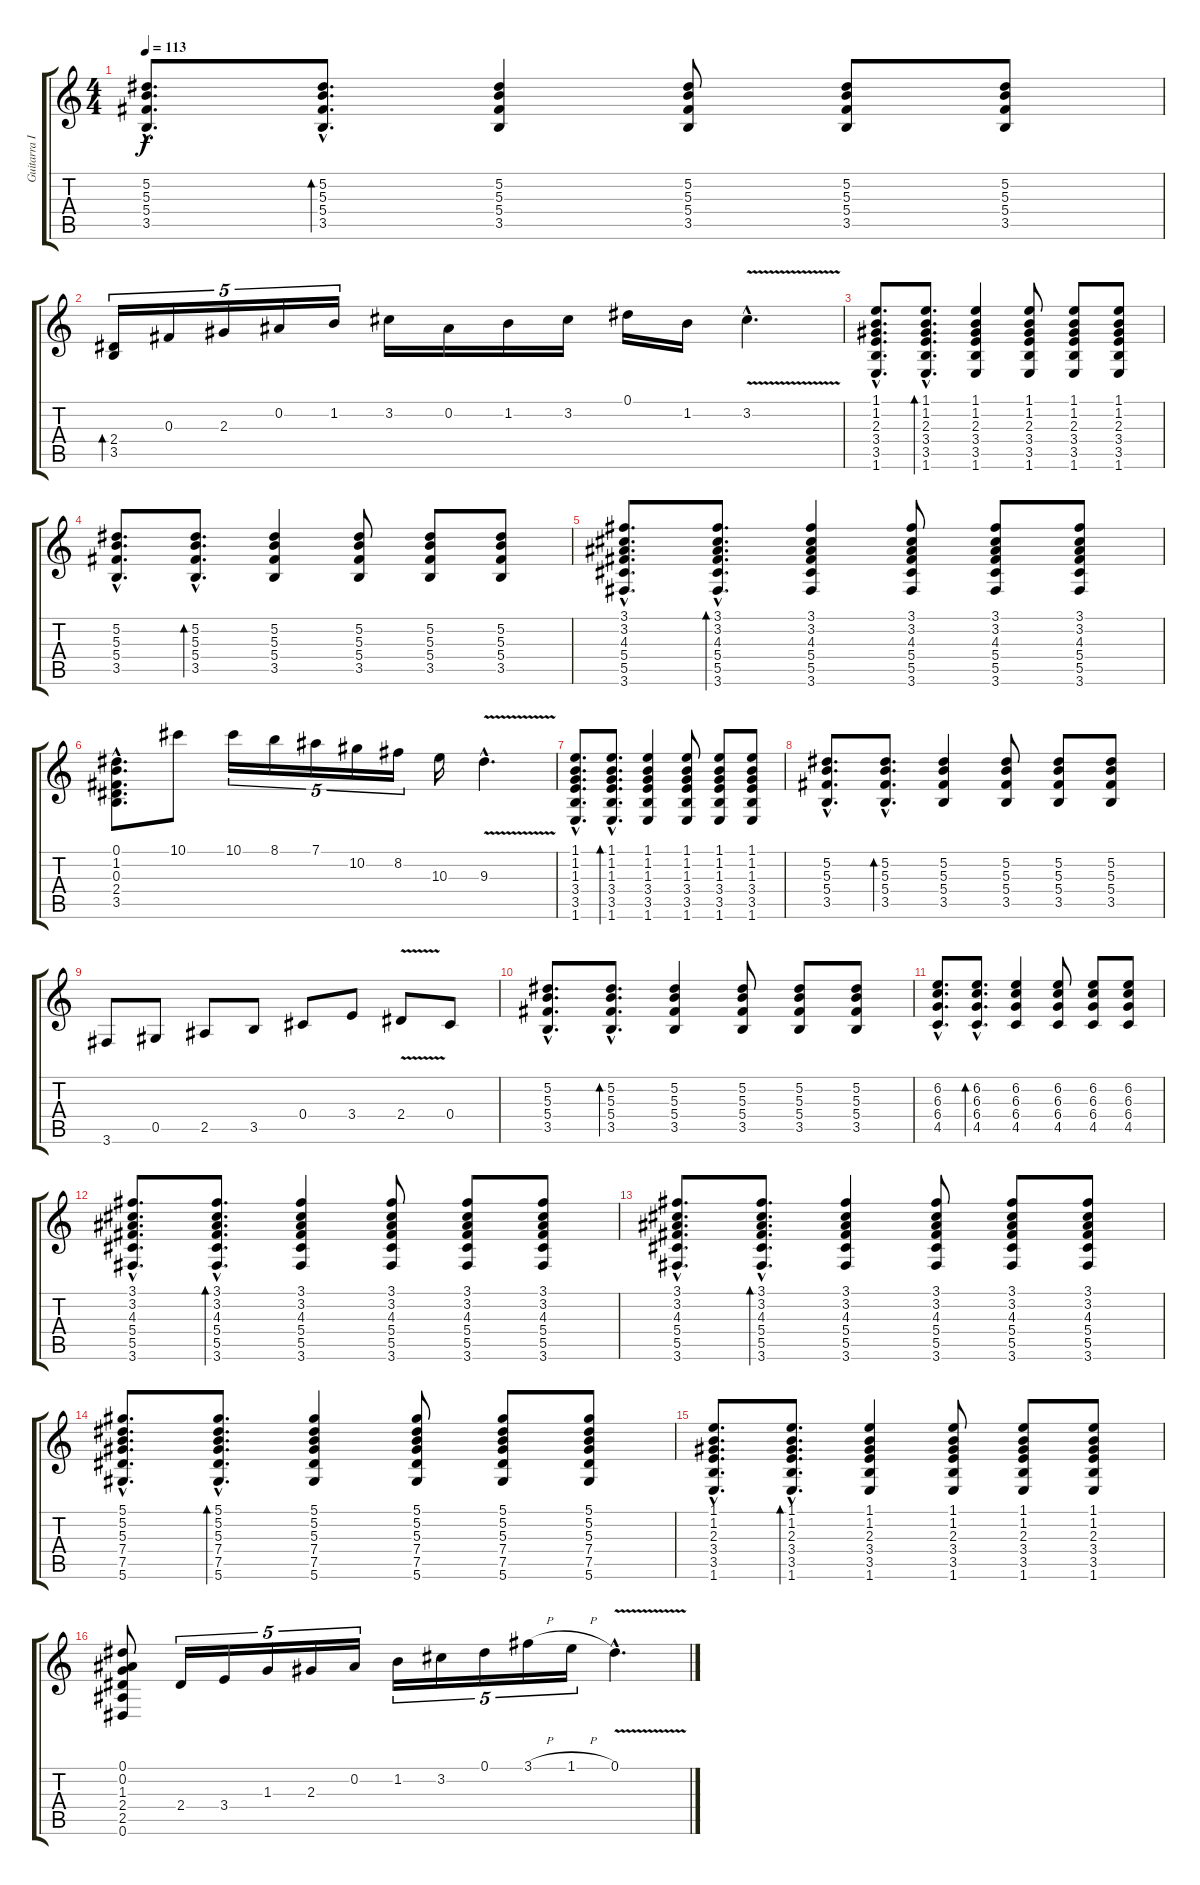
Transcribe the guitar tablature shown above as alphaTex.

\track ("Guitarra II (Eb)" "Guitarra I") {instrument acousticguitarsteel}
\staff {score tabs}
\tuning (Eb4 Bb3 Gb3 Db3 Ab2 Eb2) {hide}
\ts (4 4)
\tempo 113
\clef g2
\ks c
(5.2{hac} 5.3{hac} 5.4{hac} 3.5{hac}).8{d dy f} (5.2{hac} 5.3{hac} 5.4{hac} 3.5{hac}).8{d bd 240} (5.2 5.3 5.4 3.5).4 (5.2 5.3 5.4 3.5).8 (5.2 5.3 5.4 3.5).8 (5.2 5.3 5.4 3.5).8 |
(2.4 3.5).16{tu (5 4) bd 120 volume 16} 0.3.16{tu (5 4)} 2.3.16{tu (5 4)} 0.2.16{tu (5 4)} 1.2.16{tu (5 4)} 3.2.16 0.2.16 1.2.16 3.2.16 0.1.16 1.2.16 3.2{v hac}.4{d} |
(1.1{hac} 1.2{hac} 2.3{hac} 3.4{hac} 3.5{hac} 1.6{hac}).8{d volume 9} (1.1{hac} 1.2{hac} 2.3{hac} 3.4{hac} 3.5{hac} 1.6{hac}).8{d bd 240} (1.1 1.2 2.3 3.4 3.5 1.6).4 (1.1 1.2 2.3 3.4 3.5 1.6).8 (1.1 1.2 2.3 3.4 3.5 1.6).8 (1.1 1.2 2.3 3.4 3.5 1.6).8 |
(5.2{hac} 5.3{hac} 5.4{hac} 3.5{hac}).8{d} (5.2{hac} 5.3{hac} 5.4{hac} 3.5{hac}).8{d bd 240} (5.2 5.3 5.4 3.5).4 (5.2 5.3 5.4 3.5).8 (5.2 5.3 5.4 3.5).8 (5.2 5.3 5.4 3.5).8 |
(3.1{hac} 3.2{hac} 4.3{hac} 5.4{hac} 5.5{hac} 3.6{hac}).8{d} (3.1{hac} 3.2{hac} 4.3{hac} 5.4{hac} 5.5{hac} 3.6{hac}).8{d bd 240} (3.1 3.2 4.3 5.4 5.5 3.6).4 (3.1 3.2 4.3 5.4 5.5 3.6).8 (3.1 3.2 4.3 5.4 5.5 3.6).8 (3.1 3.2 4.3 5.4 5.5 3.6).8 |
(0.1{hac} 1.2{hac} 0.3{hac} 2.4{hac} 3.5{hac}).8{d} 10.1.8{volume 16} 10.1.16{tu (5 4)} 8.1.16{tu (5 4)} 7.1.16{tu (5 4)} 10.2.16{tu (5 4)} 8.2.16{tu (5 4)} 10.3.16 9.3{v hac}.4{d} |
(1.1{hac} 1.2{hac} 1.3{hac} 3.4{hac} 3.5{hac} 1.6{hac}).8{d volume 9} (1.1{hac} 1.2{hac} 1.3{hac} 3.4{hac} 3.5{hac} 1.6{hac}).8{d bd 240} (1.1 1.2 1.3 3.4 3.5 1.6).4 (1.1 1.2 1.3 3.4 3.5 1.6).8 (1.1 1.2 1.3 3.4 3.5 1.6).8 (1.1 1.2 1.3 3.4 3.5 1.6).8 |
(5.2{hac} 5.3{hac} 5.4{hac} 3.5{hac}).8{d} (5.2{hac} 5.3{hac} 5.4{hac} 3.5{hac}).8{d bd 240} (5.2 5.3 5.4 3.5).4 (5.2 5.3 5.4 3.5).8 (5.2 5.3 5.4 3.5).8 (5.2 5.3 5.4 3.5).8 |
3.6.8{volume 16} 0.5.8 2.5.8 3.5.8 0.4.8 3.4.8 2.4{v}.8 0.4.8 |
(5.2{hac} 5.3{hac} 5.4{hac} 3.5{hac}).8{d volume 9} (5.2{hac} 5.3{hac} 5.4{hac} 3.5{hac}).8{d bd 240} (5.2 5.3 5.4 3.5).4 (5.2 5.3 5.4 3.5).8 (5.2 5.3 5.4 3.5).8 (5.2 5.3 5.4 3.5).8 |
(6.2{hac} 6.3{hac} 6.4{hac} 4.5{hac}).8{d} (6.2{hac} 6.3{hac} 6.4{hac} 4.5{hac}).8{d bd 240} (6.2 6.3 6.4 4.5).4 (6.2 6.3 6.4 4.5).8 (6.2 6.3 6.4 4.5).8 (6.2 6.3 6.4 4.5).8 |
(3.1{hac} 3.2{hac} 4.3{hac} 5.4{hac} 5.5{hac} 3.6{hac}).8{d} (3.1{hac} 3.2{hac} 4.3{hac} 5.4{hac} 5.5{hac} 3.6{hac}).8{d bd 240} (3.1 3.2 4.3 5.4 5.5 3.6).4 (3.1 3.2 4.3 5.4 5.5 3.6).8 (3.1 3.2 4.3 5.4 5.5 3.6).8 (3.1 3.2 4.3 5.4 5.5 3.6).8 |
(3.1{hac} 3.2{hac} 4.3{hac} 5.4{hac} 5.5{hac} 3.6{hac}).8{d} (3.1{hac} 3.2{hac} 4.3{hac} 5.4{hac} 5.5{hac} 3.6{hac}).8{d bd 240} (3.1 3.2 4.3 5.4 5.5 3.6).4 (3.1 3.2 4.3 5.4 5.5 3.6).8 (3.1 3.2 4.3 5.4 5.5 3.6).8 (3.1 3.2 4.3 5.4 5.5 3.6).8 |
(5.1{hac} 5.2{hac} 5.3{hac} 7.4{hac} 7.5{hac} 5.6{hac}).8{d} (5.1{hac} 5.2{hac} 5.3{hac} 7.4{hac} 7.5{hac} 5.6{hac}).8{d bd 240} (5.1 5.2 5.3 7.4 7.5 5.6).4 (5.1 5.2 5.3 7.4 7.5 5.6).8 (5.1 5.2 5.3 7.4 7.5 5.6).8 (5.1 5.2 5.3 7.4 7.5 5.6).8 |
(1.1{hac} 1.2{hac} 2.3{hac} 3.4{hac} 3.5{hac} 1.6{hac}).8{d} (1.1{hac} 1.2{hac} 2.3{hac} 3.4{hac} 3.5{hac} 1.6{hac}).8{d bd 240} (1.1 1.2 2.3 3.4 3.5 1.6).4 (1.1 1.2 2.3 3.4 3.5 1.6).8 (1.1 1.2 2.3 3.4 3.5 1.6).8 (1.1 1.2 2.3 3.4 3.5 1.6).8 |
(0.1 0.2 1.3 2.4 2.5 0.6).8 2.4.16{tu (5 4) volume 16} 3.4.16{tu (5 4)} 1.3.16{tu (5 4)} 2.3.16{tu (5 4)} 0.2.16{tu (5 4)} 1.2.16{tu (5 4)} 3.2.16{tu (5 4)} 0.1.16{tu (5 4)} 3.1{h}.16{tu (5 4)} 1.1{h}.16{tu (5 4)} 0.1{v hac}.4{d}
